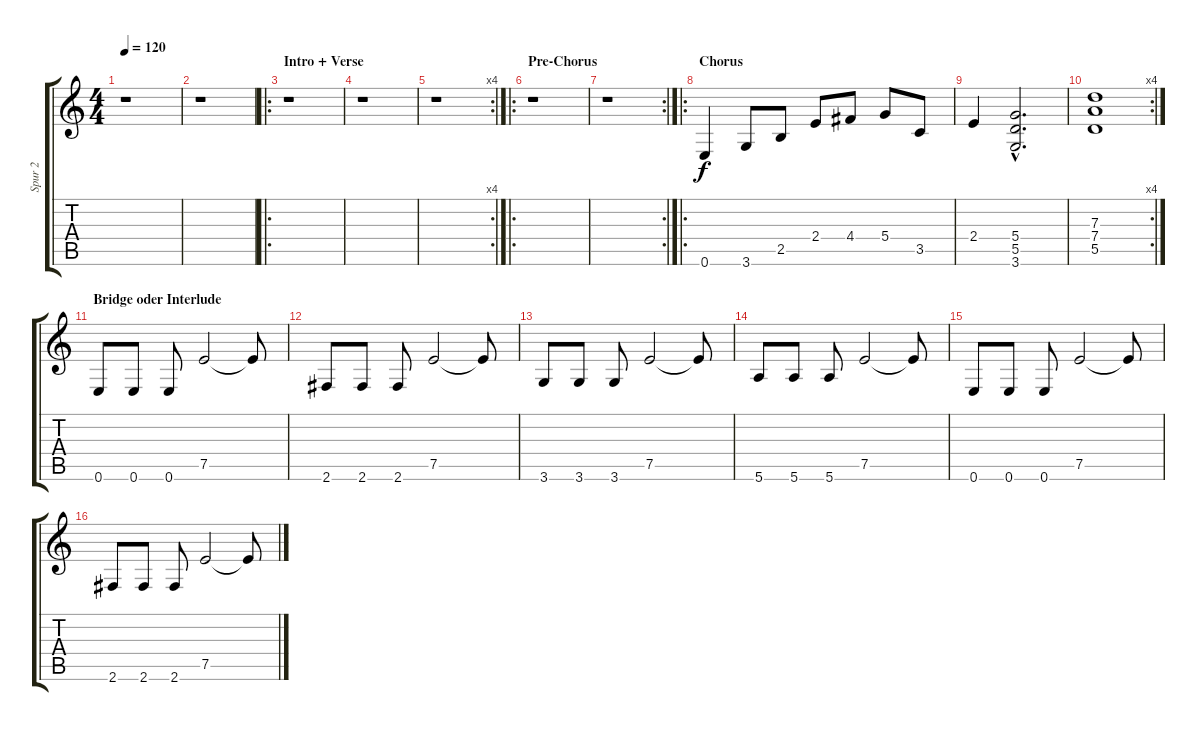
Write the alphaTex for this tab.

\track ("Spur 2" "Spur 2") {instrument distortionguitar}
\staff {score tabs}
\tuning (E4 B3 G3 D3 A2 E2) {hide}
\ts (4 4)
\tempo 120
\clef g2
\ks c
r.1{dy f instrument distortionguitar} |
r.1 |
\ro
\section ("" "Intro + Verse")
r.1 |
r.1 |
\rc 4
r.1 |
\ro
\section ("" "Pre-Chorus")
r.1 |
\rc 2
r.1 |
\ro
\section ("" "Chorus")
0.6.4 3.6.8 2.5.8 2.4.8 4.4.8 5.4.8 3.5.8 |
2.4.4 (5.4{hac} 5.5{hac} 3.6{hac}).2{d} |
\rc 4
(7.3 7.4 5.5).1 |
\section ("" "Bridge oder Interlude")
0.6.8 0.6.8 0.6.8 7.5.2 7.5{t}.8 |
2.6.8 2.6.8 2.6.8 7.5.2 7.5{t}.8 |
3.6.8 3.6.8 3.6.8 7.5.2 7.5{t}.8 |
5.6.8 5.6.8 5.6.8 7.5.2 7.5{t}.8 |
0.6.8 0.6.8 0.6.8 7.5.2 7.5{t}.8 |
2.6.8 2.6.8 2.6.8 7.5.2 7.5{t}.8
